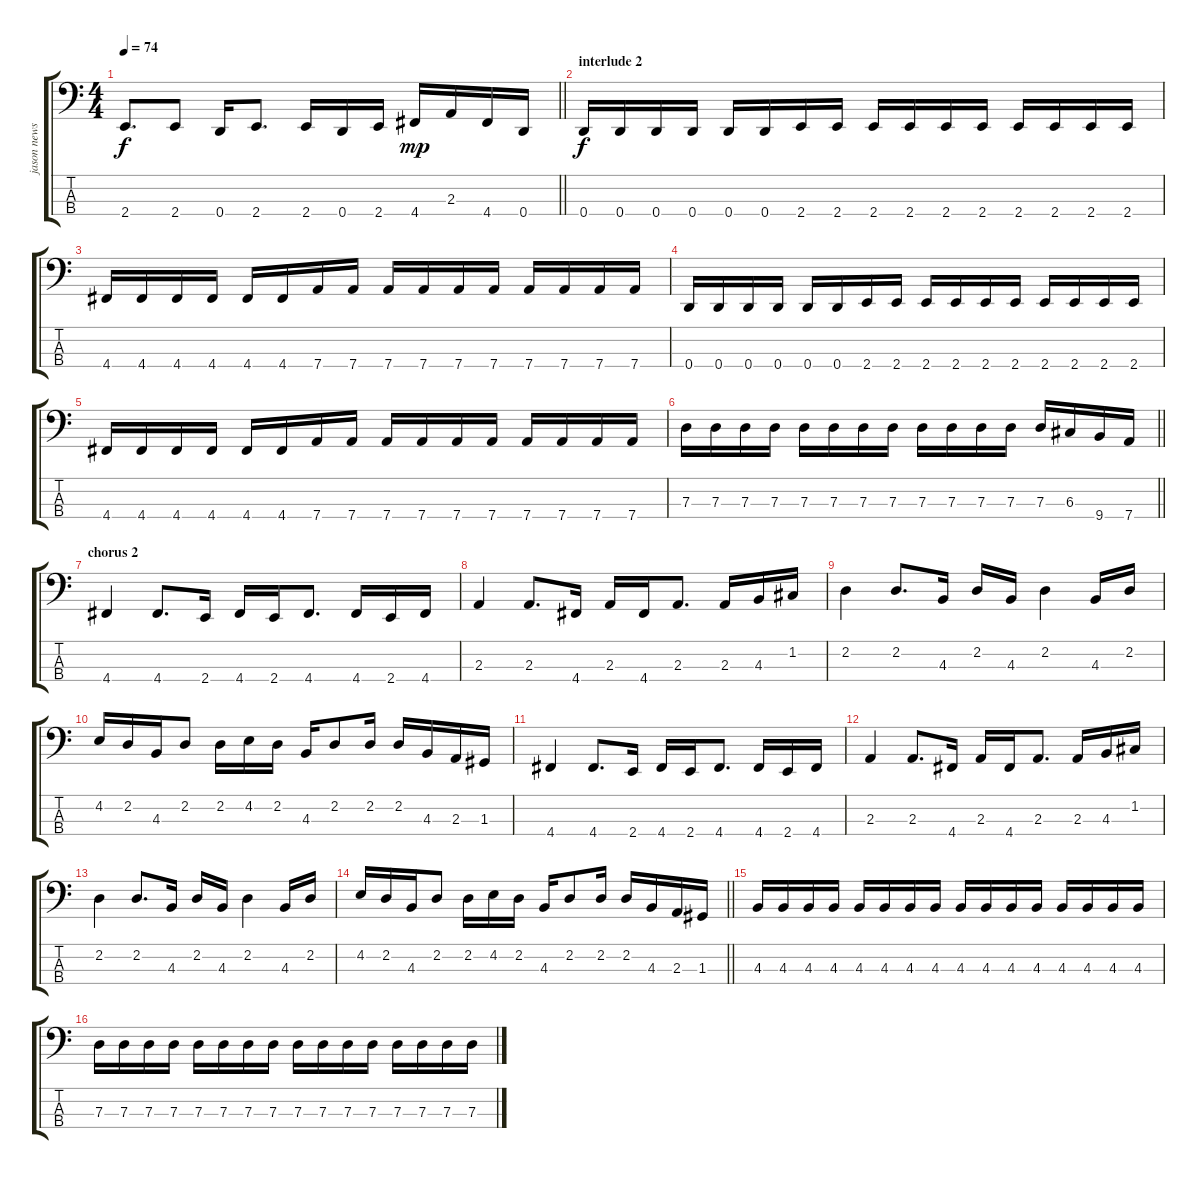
\track ("jason newsted - bass" "jason news") {instrument electricbassfinger}
\staff {score tabs}
\tuning (F2 C2 G1 D1) {hide}
\ts (4 4)
\tempo 74
\clef f4
\barLineRight lightlight
\ks c
2.4.8{d dy f} 2.4.8 0.4.16 2.4.8{d} 2.4.16 0.4.16 2.4.16 4.4.16{dy mp} 2.3.16 4.4.16 0.4.16 |
\section ("" "interlude 2")
0.4.16{dy f} 0.4.16 0.4.16 0.4.16 0.4.16 0.4.16 2.4.16 2.4.16 2.4.16 2.4.16 2.4.16 2.4.16 2.4.16 2.4.16 2.4.16 2.4.16 |
4.4.16 4.4.16 4.4.16 4.4.16 4.4.16 4.4.16 7.4.16 7.4.16 7.4.16 7.4.16 7.4.16 7.4.16 7.4.16 7.4.16 7.4.16 7.4.16 |
0.4.16 0.4.16 0.4.16 0.4.16 0.4.16 0.4.16 2.4.16 2.4.16 2.4.16 2.4.16 2.4.16 2.4.16 2.4.16 2.4.16 2.4.16 2.4.16 |
4.4.16 4.4.16 4.4.16 4.4.16 4.4.16 4.4.16 7.4.16 7.4.16 7.4.16 7.4.16 7.4.16 7.4.16 7.4.16 7.4.16 7.4.16 7.4.16 |
\barLineRight lightlight
7.3.16 7.3.16 7.3.16 7.3.16 7.3.16 7.3.16 7.3.16 7.3.16 7.3.16 7.3.16 7.3.16 7.3.16 7.3.16 6.3.16 9.4.16 7.4.16 |
\section ("" "chorus 2")
4.4.4 4.4.8{d} 2.4.16 4.4.16 2.4.16 4.4.8{d} 4.4.16 2.4.16 4.4.16 |
2.3.4 2.3.8{d} 4.4.16 2.3.16 4.4.16 2.3.8{d} 2.3.16 4.3.16 1.2.16 |
2.2.4 2.2.8{d} 4.3.16 2.2.16 4.3.16 2.2.4 4.3.16 2.2.16 |
4.2.16 2.2.16 4.3.16 2.2.8 2.2.16 4.2.16 2.2.16 4.3.16 2.2.8 2.2.16 2.2.16 4.3.16 2.3.16 1.3.16 |
4.4.4 4.4.8{d} 2.4.16 4.4.16 2.4.16 4.4.8{d} 4.4.16 2.4.16 4.4.16 |
2.3.4 2.3.8{d} 4.4.16 2.3.16 4.4.16 2.3.8{d} 2.3.16 4.3.16 1.2.16 |
2.2.4 2.2.8{d} 4.3.16 2.2.16 4.3.16 2.2.4 4.3.16 2.2.16 |
\barLineRight lightlight
4.2.16 2.2.16 4.3.16 2.2.8 2.2.16 4.2.16 2.2.16 4.3.16 2.2.8 2.2.16 2.2.16 4.3.16 2.3.16 1.3.16 |
4.3.16 4.3.16 4.3.16 4.3.16 4.3.16 4.3.16 4.3.16 4.3.16 4.3.16 4.3.16 4.3.16 4.3.16 4.3.16 4.3.16 4.3.16 4.3.16 |
7.3.16 7.3.16 7.3.16 7.3.16 7.3.16 7.3.16 7.3.16 7.3.16 7.3.16 7.3.16 7.3.16 7.3.16 7.3.16 7.3.16 7.3.16 7.3.16
